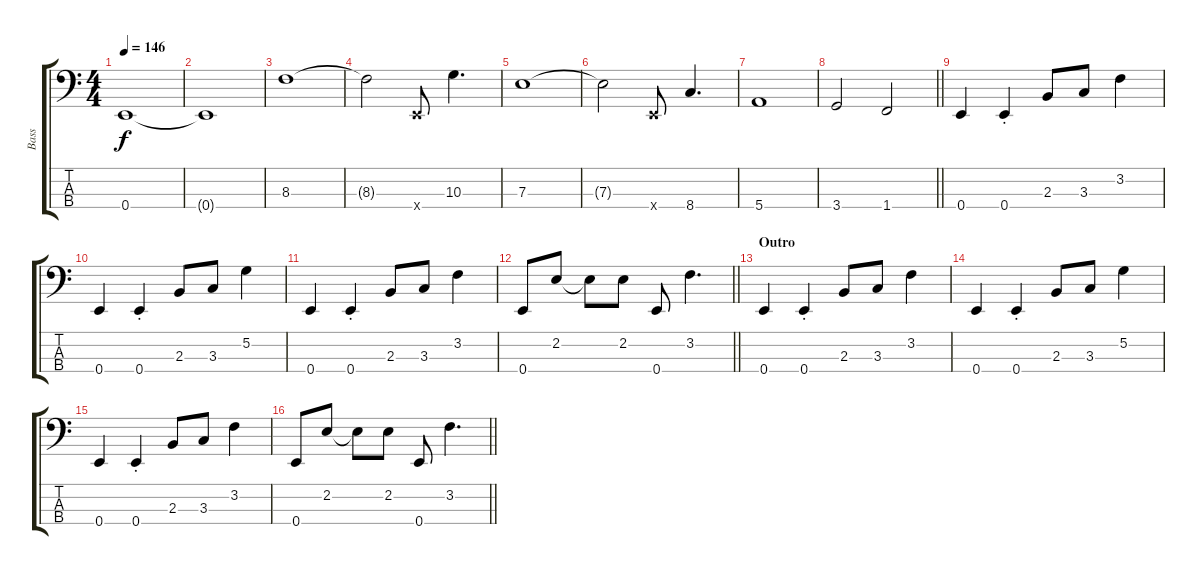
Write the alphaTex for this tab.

\track ("Bass" "Bass") {instrument electricbassfinger}
\staff {score tabs}
\tuning (G2 D2 A1 E1) {hide}
\ts (4 4)
\tempo 146
\clef f4
\ks c
0.4.1{dy f} |
0.4{t}.1 |
8.3.1 |
8.3{t}.2 0.4{x}.8 10.3.4{d} |
7.3.1 |
7.3{t}.2 0.4{x}.8 8.4.4{d} |
5.4.1 |
\barLineRight lightlight
3.4.2 1.4.2 |
0.4.4 0.4{st}.4 2.3.8 3.3.8 3.2.4 |
0.4.4 0.4{st}.4 2.3.8 3.3.8 5.2.4 |
0.4.4 0.4{st}.4 2.3.8 3.3.8 3.2.4 |
\barLineRight lightlight
0.4.8 2.2.8 2.2{t}.8 2.2.8 0.4.8 3.2.4{d} |
\section ("" "Outro")
0.4.4 0.4{st}.4 2.3.8 3.3.8 3.2.4 |
0.4.4 0.4{st}.4 2.3.8 3.3.8 5.2.4 |
0.4.4 0.4{st}.4 2.3.8 3.3.8 3.2.4 |
\barLineRight lightlight
0.4.8 2.2.8 2.2{t}.8 2.2.8 0.4.8 3.2.4{d}
